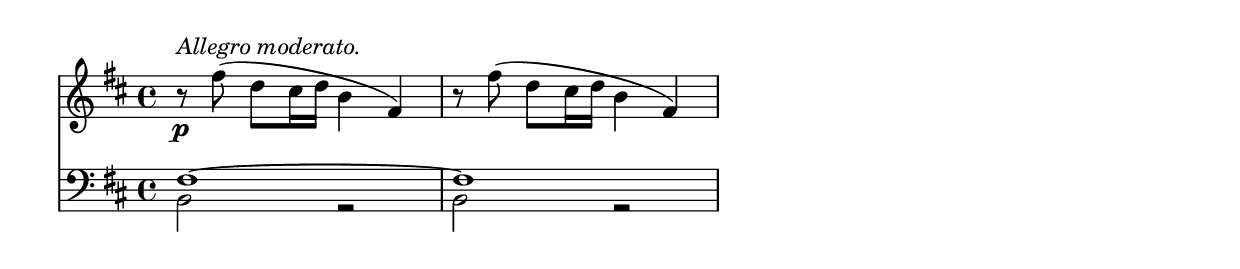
\version "2.6.3"
\include "english.ly"

\score {
\relative c' <<
  \new Staff {
  \key d \major
  \time 4/4
  \clef treble
  \once \override TextScript #'padding = #1.5
  r8\p^\markup { \italic {Allegro moderato.}} fs'8 (d8[ cs16 d16] b4 fs4) r8 fs'8 (d8[ cs16 d16] b4 fs4) \bar "|"
  }
   \new Staff <<
   \key d \major
   \time 4/4
   \clef bass
   { fs,1~ fs1 } \\
   { b,2 r2 b2 r2 } \bar "|" >>
>>

 \midi { \tempo 4 = 126 }
  \layout {  
    indent = 0.0\cm
    \context {
      \Score
       \remove Bar_number_engraver
    }     
  }
}
